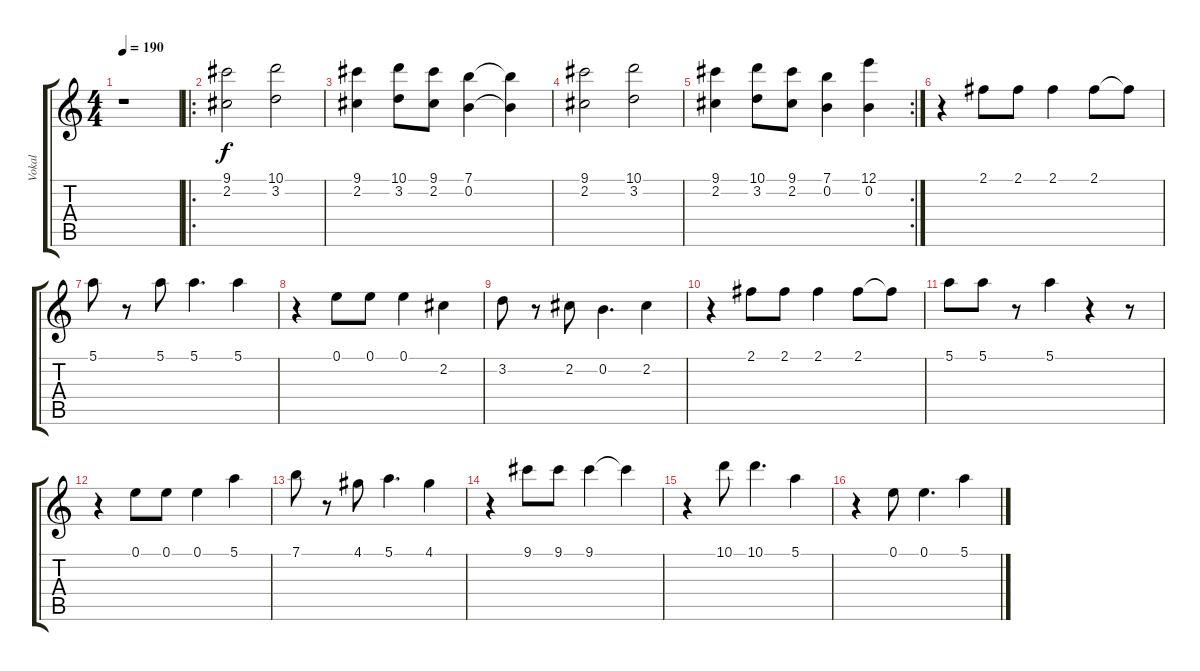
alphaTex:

\track ("Vokal" "Vokal") {instrument distortionguitar}
\staff {score tabs}
\tuning (E4 B3 G3 D3 A2 E2) {hide}
\ts (4 4)
\tempo 190
\clef g2
\ks c
r.1{dy f} |
\ro
(9.1 2.2).2 (10.1 3.2).2 |
(9.1 2.2).4 (10.1 3.2).8 (9.1 2.2).8 (7.1 0.2).4 (7.1{t} 0.2{t}).4 |
(9.1 2.2).2 (10.1 3.2).2 |
\rc 2
(9.1 2.2).4 (10.1 3.2).8 (9.1 2.2).8 (7.1 0.2).4 (12.1 0.2).4 |
r.4 2.1.8 2.1.8 2.1.4 2.1.8 2.1{t}.8 |
5.1.8 r.8 5.1.8 5.1.4{d} 5.1.4 |
r.4 0.1.8 0.1.8 0.1.4 2.2.4 |
3.2.8 r.8 2.2.8 0.2.4{d} 2.2.4 |
r.4 2.1.8 2.1.8 2.1.4 2.1.8 2.1{t}.8 |
5.1.8 5.1.8 r.8 5.1.4 r.4 r.8 |
r.4 0.1.8 0.1.8 0.1.4 5.1.4 |
7.1.8 r.8 4.1.8 5.1.4{d} 4.1.4 |
r.4 9.1.8 9.1.8 9.1.4 9.1{t}.4 |
r.4 10.1.8 10.1.4{d} 5.1.4 |
r.4 0.1.8 0.1.4{d} 5.1.4
